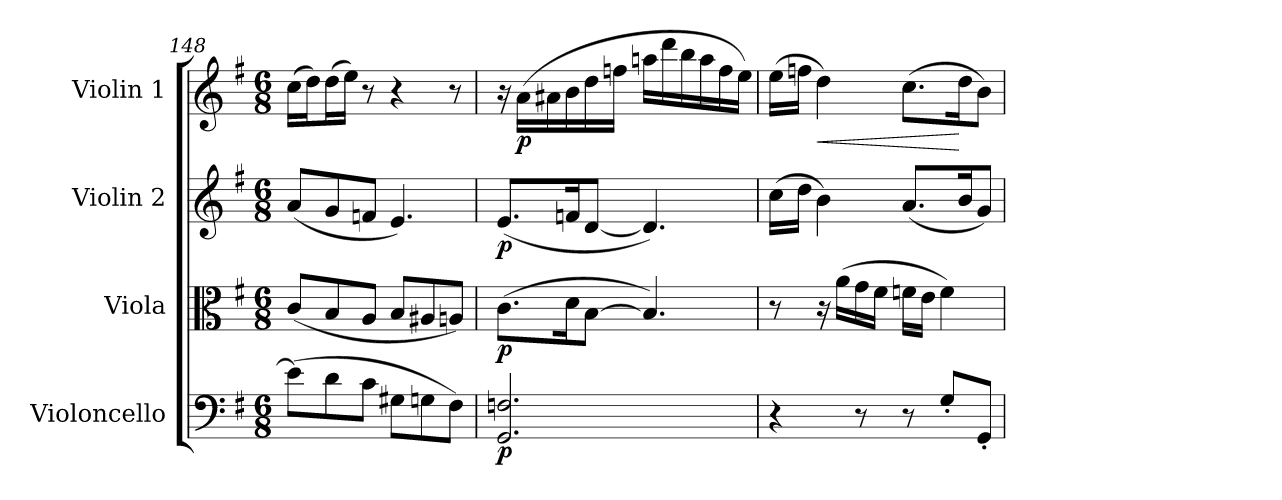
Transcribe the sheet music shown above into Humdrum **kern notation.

**kern	**dynam	**kern	**dynam	**kern	**dynam	**kern	**dynam
*part4	*part4	*part3	*part3	*part2	*part2	*part1	*part1
*staff4	*staff4	*staff3	*staff3	*staff2	*staff2	*staff1	*staff1
*I"Violoncello	*	*I"Viola	*	*I"Violin 2	*	*I"Violin 1	*
*I'Vc	*	*I'Vla	*	*I'Vln	*	*I'Vln	*
*clefF4	*	*clefC3	*	*clefG2	*	*clefG2	*
*k[f#]	*	*k[f#]	*	*k[f#]	*	*k[f#]	*
*M6/8	*	*M6/8	*	*M6/8	*	*M6/8	*
=148	=148	=148	=148	=148	=148	=148	=148
(8e\L]	.	(8c/L	.	(8a/L	.	(16cc\LL	.
.	.	.	.	.	.	16dd\J)	.
8d\	.	8B/	.	8g/	.	(16dd\L	.
.	.	.	.	.	.	16ee\JJ)	.
8c\J	.	8A/J	.	8fn/J	.	8r	.
8G#X\L	.	8B/L	.	4.e/)	.	4r	.
8Gn\	.	8A#X/	.	.	.	.	.
8F#\J)	.	8An/J)	.	.	.	8r	.
=149	=149	=149	=149	=149	=149	=149	=149
!	!LO:DY:b	!	!LO:DY:b	!	!LO:DY:b	!	!
2.GG/ 2.Fn/	p	(8.c\L	p	(8.e/L	p	16r	.
!	!	!	!	!	!	!	!LO:DY:b
.	.	.	.	.	.	(16a\LL	p
.	.	.	.	.	.	16a#X\	.
.	.	16d\K	.	16fn/K	.	16b\	.
.	.	[8B\J	.	[8d/J	.	16dd\	.
.	.	.	.	.	.	16ffn\JJ	.
.	.	4.B/])	.	4.d/])	.	16aan\LL	.
.	.	.	.	.	.	16ddd\	.
.	.	.	.	.	.	16bb\	.
.	.	.	.	.	.	16aa\	.
.	.	.	.	.	.	16ff\	.
.	.	.	.	.	.	16ee\JJ)	.
!!LO:LB:g=z
=150	=150	=150	=150	=150	=150	=150	=150
4r	.	8r	.	(16cc\LL	.	(16ee\LL	.
.	.	.	.	16dd\JJ	.	16ffn\JJ	.
!	!	!	!	!	!	!	!LO:HP:b
.	.	16r	.	4b\)	.	4dd\)	<
.	.	(16a\LL	.	.	.	.	.
8r	.	16g\	.	.	.	.	.
.	.	16f#\JJ	.	.	.	.	.
8r	.	16fn\LL	.	(8.a/L	.	(8.cc\L	.
.	.	16e\JJ	.	.	.	.	.
8G'/L	.	4f\)	.	.	.	.	.
.	.	.	.	16b/K	.	16dd\K	[
8GG'/J	.	.	.	8g/J)	.	8b\J)	.
=	=	=	=	=	=	=	=
*-	*-	*-	*-	*-	*-	*-	*-
